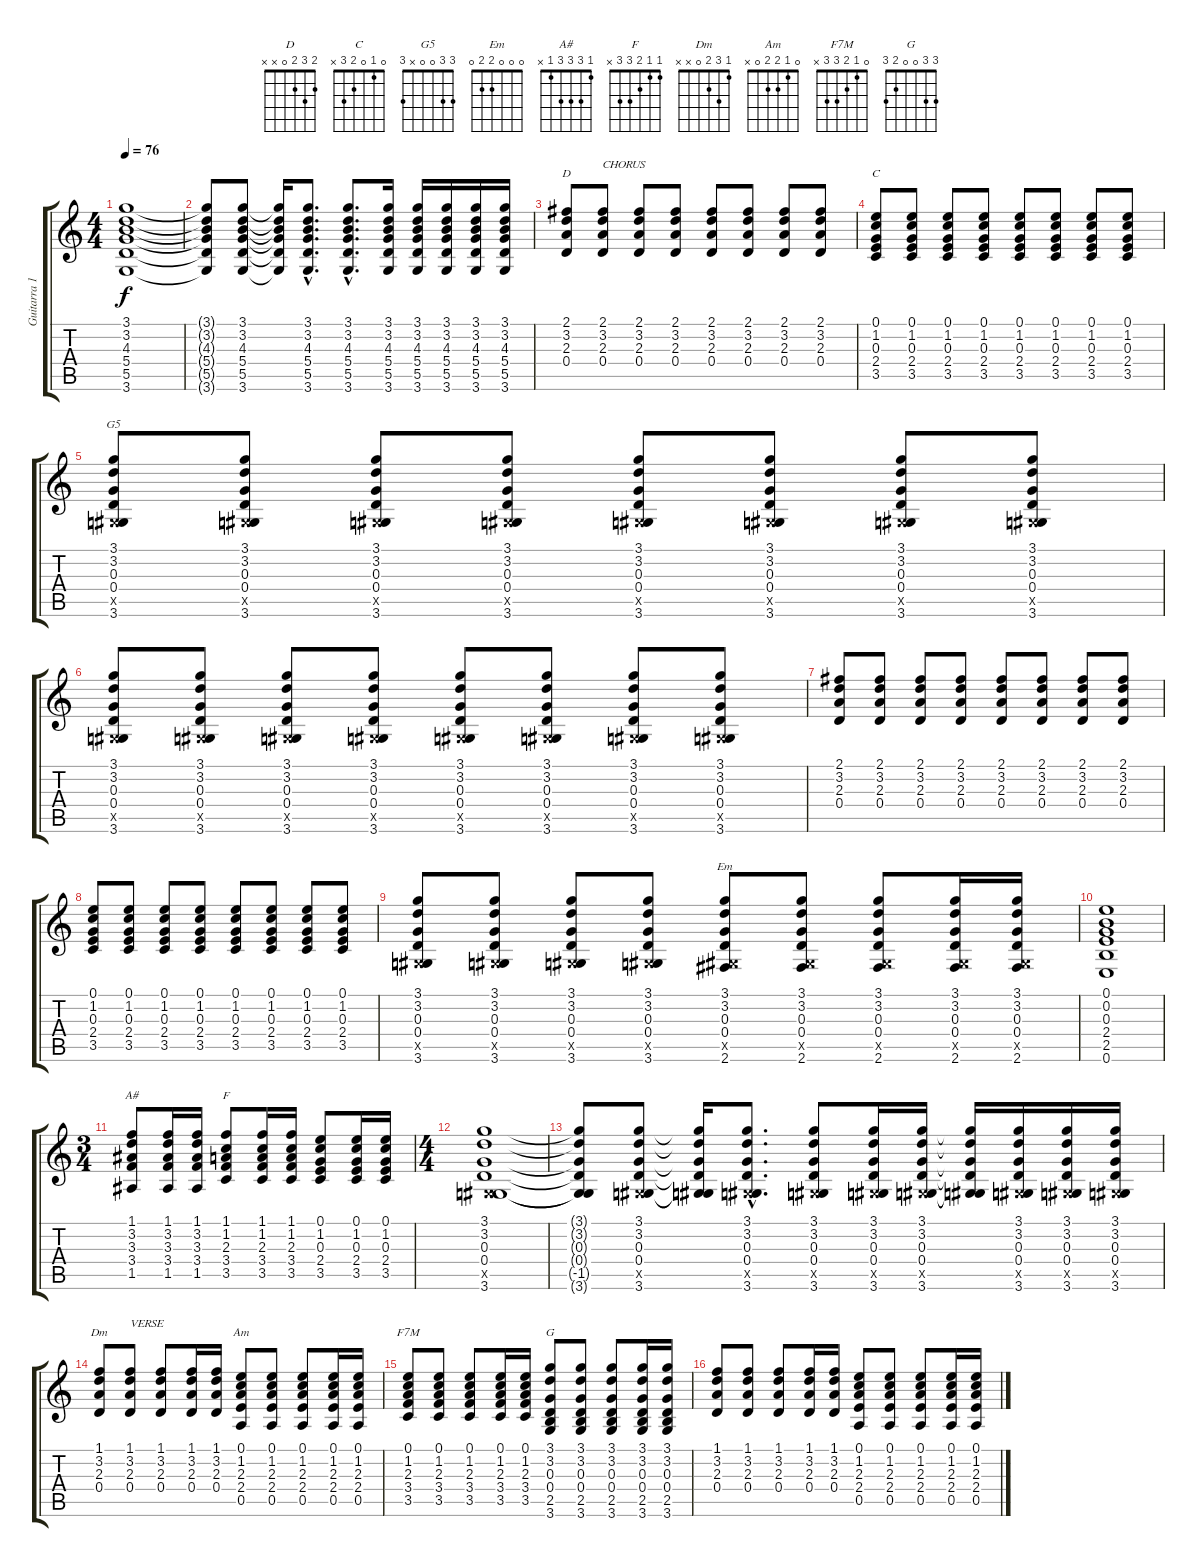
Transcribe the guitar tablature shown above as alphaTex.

\track ("Guitarra 1" "Guitarra 1") {instrument acousticguitarnylon}
\staff {score tabs}
\tuning (E4 B3 G3 D3 A2 E2) {hide}
\chord ("D" 2 3 2 0 x x)
\chord ("C" 0 1 0 2 3 x)
\chord ("G5" 3 3 0 0 x 3)
\chord ("Em" 0 0 0 2 2 0)
\chord ("A#" 1 3 3 3 1 x)
\chord ("F" 1 1 2 3 3 x)
\chord ("Dm" 1 3 2 0 x x)
\chord ("Am" 0 1 2 2 0 x)
\chord ("F7M" 0 1 2 3 3 x)
\chord ("G" 3 3 0 0 2 3)
\ts (4 4)
\tempo 76
\clef g2
\ks c
(3.1 3.2 4.3 5.4 5.5 3.6).1{dy f} |
(3.1{t} 3.2{t} 4.3{t} 5.4{t} 5.5{t} 3.6{t}).8 (3.1 3.2 4.3 5.4 5.5 3.6).8 (3.1{t} 3.2{t} 4.3{t} 5.4{t} 5.5{t} 3.6{t}).16 (3.1{hac} 3.2{hac} 4.3{hac} 5.4{hac} 5.5{hac} 3.6{hac}).8{d} (3.1{hac} 3.2{hac} 4.3{hac} 5.4{hac} 5.5{hac} 3.6{hac}).8{d} (3.1 3.2 4.3 5.4 5.5 3.6).16 (3.1 3.2 4.3 5.4 5.5 3.6).16 (3.1 3.2 4.3 5.4 5.5 3.6).16 (3.1 3.2 4.3 5.4 5.5 3.6).16 (3.1 3.2 4.3 5.4 5.5 3.6).16 |
(2.1 3.2 2.3 0.4).8{ch "D"} (2.1 3.2 2.3 0.4).8{txt "CHORUS"} (2.1 3.2 2.3 0.4).8 (2.1 3.2 2.3 0.4).8 (2.1 3.2 2.3 0.4).8 (2.1 3.2 2.3 0.4).8 (2.1 3.2 2.3 0.4).8 (2.1 3.2 2.3 0.4).8 |
(0.1 1.2 0.3 2.4 3.5).8{ch "C"} (0.1 1.2 0.3 2.4 3.5).8 (0.1 1.2 0.3 2.4 3.5).8 (0.1 1.2 0.3 2.4 3.5).8 (0.1 1.2 0.3 2.4 3.5).8 (0.1 1.2 0.3 2.4 3.5).8 (0.1 1.2 0.3 2.4 3.5).8 (0.1 1.2 0.3 2.4 3.5).8 |
(3.1 3.2 0.3 0.4 -1.5{x} 3.6).8{ch "G5"} (3.1 3.2 0.3 0.4 -1.5{x} 3.6).8 (3.1 3.2 0.3 0.4 -1.5{x} 3.6).8 (3.1 3.2 0.3 0.4 -1.5{x} 3.6).8 (3.1 3.2 0.3 0.4 -1.5{x} 3.6).8 (3.1 3.2 0.3 0.4 -1.5{x} 3.6).8 (3.1 3.2 0.3 0.4 -1.5{x} 3.6).8 (3.1 3.2 0.3 0.4 -1.5{x} 3.6).8 |
(3.1 3.2 0.3 0.4 -1.5{x} 3.6).8 (3.1 3.2 0.3 0.4 -1.5{x} 3.6).8 (3.1 3.2 0.3 0.4 -1.5{x} 3.6).8 (3.1 3.2 0.3 0.4 -1.5{x} 3.6).8 (3.1 3.2 0.3 0.4 -1.5{x} 3.6).8 (3.1 3.2 0.3 0.4 -1.5{x} 3.6).8 (3.1 3.2 0.3 0.4 -1.5{x} 3.6).8 (3.1 3.2 0.3 0.4 -1.5{x} 3.6).8 |
(2.1 3.2 2.3 0.4).8 (2.1 3.2 2.3 0.4).8 (2.1 3.2 2.3 0.4).8 (2.1 3.2 2.3 0.4).8 (2.1 3.2 2.3 0.4).8 (2.1 3.2 2.3 0.4).8 (2.1 3.2 2.3 0.4).8 (2.1 3.2 2.3 0.4).8 |
(0.1 1.2 0.3 2.4 3.5).8 (0.1 1.2 0.3 2.4 3.5).8 (0.1 1.2 0.3 2.4 3.5).8 (0.1 1.2 0.3 2.4 3.5).8 (0.1 1.2 0.3 2.4 3.5).8 (0.1 1.2 0.3 2.4 3.5).8 (0.1 1.2 0.3 2.4 3.5).8 (0.1 1.2 0.3 2.4 3.5).8 |
(3.1 3.2 0.3 0.4 -1.5{x} 3.6).8 (3.1 3.2 0.3 0.4 -1.5{x} 3.6).8 (3.1 3.2 0.3 0.4 -1.5{x} 3.6).8 (3.1 3.2 0.3 0.4 -1.5{x} 3.6).8 (3.1 3.2 0.3 0.4 -1.5{x} 2.6).8{ch "Em"} (3.1 3.2 0.3 0.4 -1.5{x} 2.6).8 (3.1 3.2 0.3 0.4 -1.5{x} 2.6).8 (3.1 3.2 0.3 0.4 -1.5{x} 2.6).16 (3.1 3.2 0.3 0.4 -1.5{x} 2.6).16 |
(0.1 0.2 0.3 2.4 2.5 0.6).1 |
\ts (3 4)
(1.1 3.2 3.3 3.4 1.5).8{ch "A#"} (1.1 3.2 3.3 3.4 1.5).16 (1.1 3.2 3.3 3.4 1.5).16 (1.1 1.2 2.3 3.4 3.5).8{ch "F"} (1.1 1.2 2.3 3.4 3.5).16 (1.1 1.2 2.3 3.4 3.5).16 (0.1 1.2 0.3 2.4 3.5).8 (0.1 1.2 0.3 2.4 3.5).16 (0.1 1.2 0.3 2.4 3.5).16 |
\ts (4 4)
(3.1 3.2 0.3 0.4 -1.5{x} 3.6).1 |
(3.1{t} 3.2{t} 0.3{t} 0.4{t} -1.5{t} 3.6{t}).8 (3.1 3.2 0.3 0.4 -1.5{x} 3.6).8 (3.1{t} 3.2{t} 0.3{t} 0.4{t} -1.5{t} 3.6{t}).16 (3.1{hac} 3.2{hac} 0.3{hac} 0.4{hac} -1.5{hac x} 3.6{hac}).8{d} (3.1 3.2 0.3 0.4 -1.5{x} 3.6).8 (3.1 3.2 0.3 0.4 -1.5{x} 3.6).16 (3.1 3.2 0.3 0.4 -1.5{x} 3.6).16 (3.1{t} 3.2{t} 0.3{t} 0.4{t} -1.5{t} 3.6{t}).16 (3.1 3.2 0.3 0.4 -1.5{x} 3.6).16 (3.1 3.2 0.3 0.4 -1.5{x} 3.6).16 (3.1 3.2 0.3 0.4 -1.5{x} 3.6).16 |
(1.1 3.2 2.3 0.4).8{ch "Dm"} (1.1 3.2 2.3 0.4).8{txt "VERSE"} (1.1 3.2 2.3 0.4).8 (1.1 3.2 2.3 0.4).16 (1.1 3.2 2.3 0.4).16 (0.1 1.2 2.3 2.4 0.5).8{ch "Am"} (0.1 1.2 2.3 2.4 0.5).8 (0.1 1.2 2.3 2.4 0.5).8 (0.1 1.2 2.3 2.4 0.5).16 (0.1 1.2 2.3 2.4 0.5).16 |
(0.1 1.2 2.3 3.4 3.5).8{ch "F7M"} (0.1 1.2 2.3 3.4 3.5).8 (0.1 1.2 2.3 3.4 3.5).8 (0.1 1.2 2.3 3.4 3.5).16 (0.1 1.2 2.3 3.4 3.5).16 (3.1 3.2 0.3 0.4 2.5 3.6).8{ch "G"} (3.1 3.2 0.3 0.4 2.5 3.6).8 (3.1 3.2 0.3 0.4 2.5 3.6).8 (3.1 3.2 0.3 0.4 2.5 3.6).16 (3.1 3.2 0.3 0.4 2.5 3.6).16 |
(1.1 3.2 2.3 0.4).8 (1.1 3.2 2.3 0.4).8 (1.1 3.2 2.3 0.4).8 (1.1 3.2 2.3 0.4).16 (1.1 3.2 2.3 0.4).16 (0.1 1.2 2.3 2.4 0.5).8 (0.1 1.2 2.3 2.4 0.5).8 (0.1 1.2 2.3 2.4 0.5).8 (0.1 1.2 2.3 2.4 0.5).16 (0.1 1.2 2.3 2.4 0.5).16
